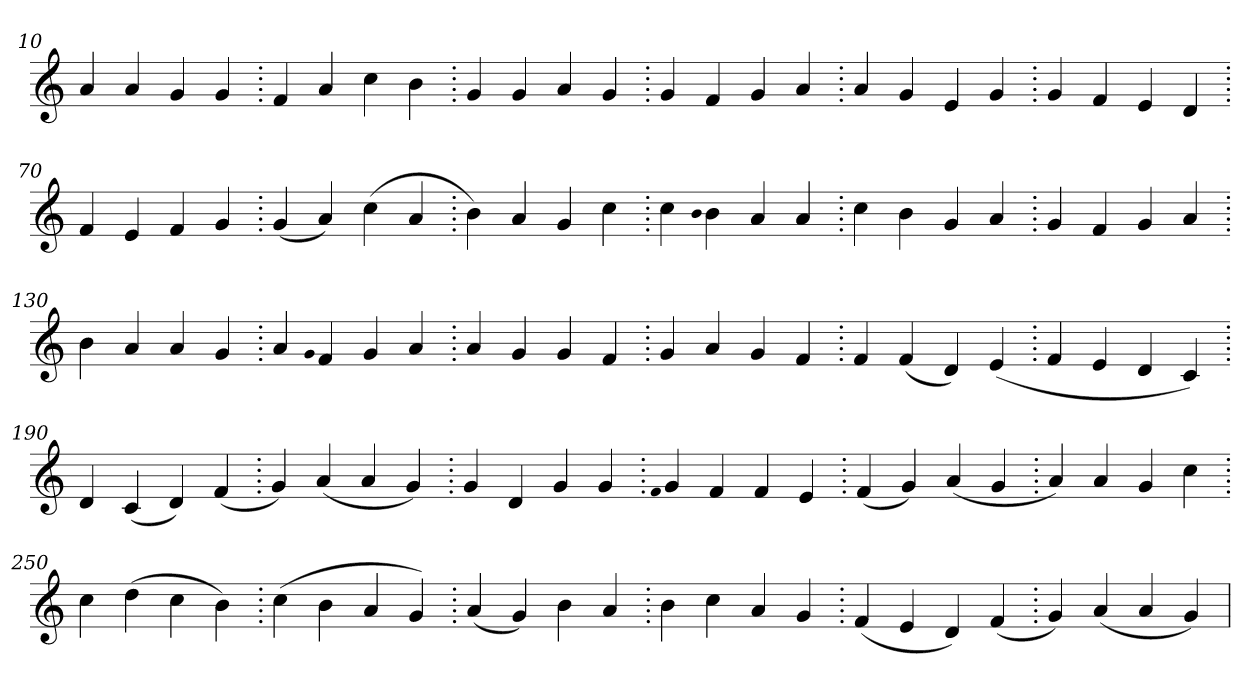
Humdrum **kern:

**kern
*part1
*staff1
*clefG2
=10.
4a
4a
4g
4g
=20.
4f
4a
4cc
4b
=30.
4g
4g
4a
4g
=40.
4g
4f
4g
4a
=50.
4a
4g
4e
4g
=60.
4g
4f
4e
4d
=70.
4f
4e
4f
4g
=80.
(>4g
4a)
(>4cc
4a
=90.
4b)
4a
4g
4cc
=100.
4cc
qqb
4b
4a
4a
=110.
4cc
4b
4g
4a
=120.
4g
4f
4g
4a
=130.
4b
4a
4a
4g
=140.
4a
qqg
4f
4g
4a
=150.
4a
4g
4g
4f
=160.
4g
4a
4g
4f
=170.
4f
(>4f
4d)
(>4e
=180.
4f
4e
4d
4c)
=190.
4d
(>4c
4d)
(>4f
=200.
4g)
(>4a
4a
4g)
=210.
4g
4d
4g
4g
=220.
qqf
4g
4f
4f
4e
=230.
(>4f
4g)
(>4a
4g
=240.
4a)
4a
4g
4cc
=250.
4cc
(>4dd
4cc
4b)
=260.
(>4cc
4b
4a
4g)
=270.
(>4a
4g)
4b
4a
=280.
4b
4cc
4a
4g
=290.
(>4f
4e
4d)
(>4f
=300.
4g)
(>4a
4a
4g)
=
*-
